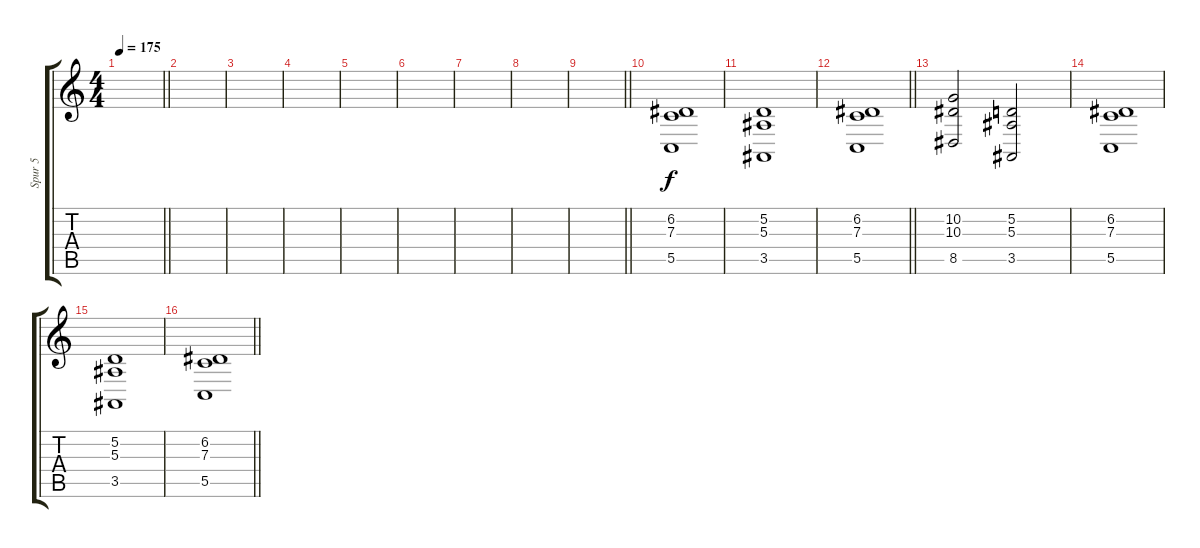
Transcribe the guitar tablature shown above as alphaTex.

\track ("Spur 5" "Spur 5") {instrument stringensemble1}
\staff {score tabs}
\tuning (D4 A3 F3 C3 G2 D2) {hide}
\ts (4 4)
\tempo 175
\clef g2
\barLineRight lightlight
\ks c
|
|
|
|
|
|
|
|
\barLineRight lightlight
|
(6.2 7.3 5.5).1 |
(5.2 5.3 3.5).1 |
\barLineRight lightlight
(6.2 7.3 5.5).1 |
(10.2 10.3 8.5).2 (5.2 5.3 3.5).2 |
(6.2 7.3 5.5).1 |
(5.2 5.3 3.5).1 |
\barLineRight lightlight
(6.2 7.3 5.5).1
